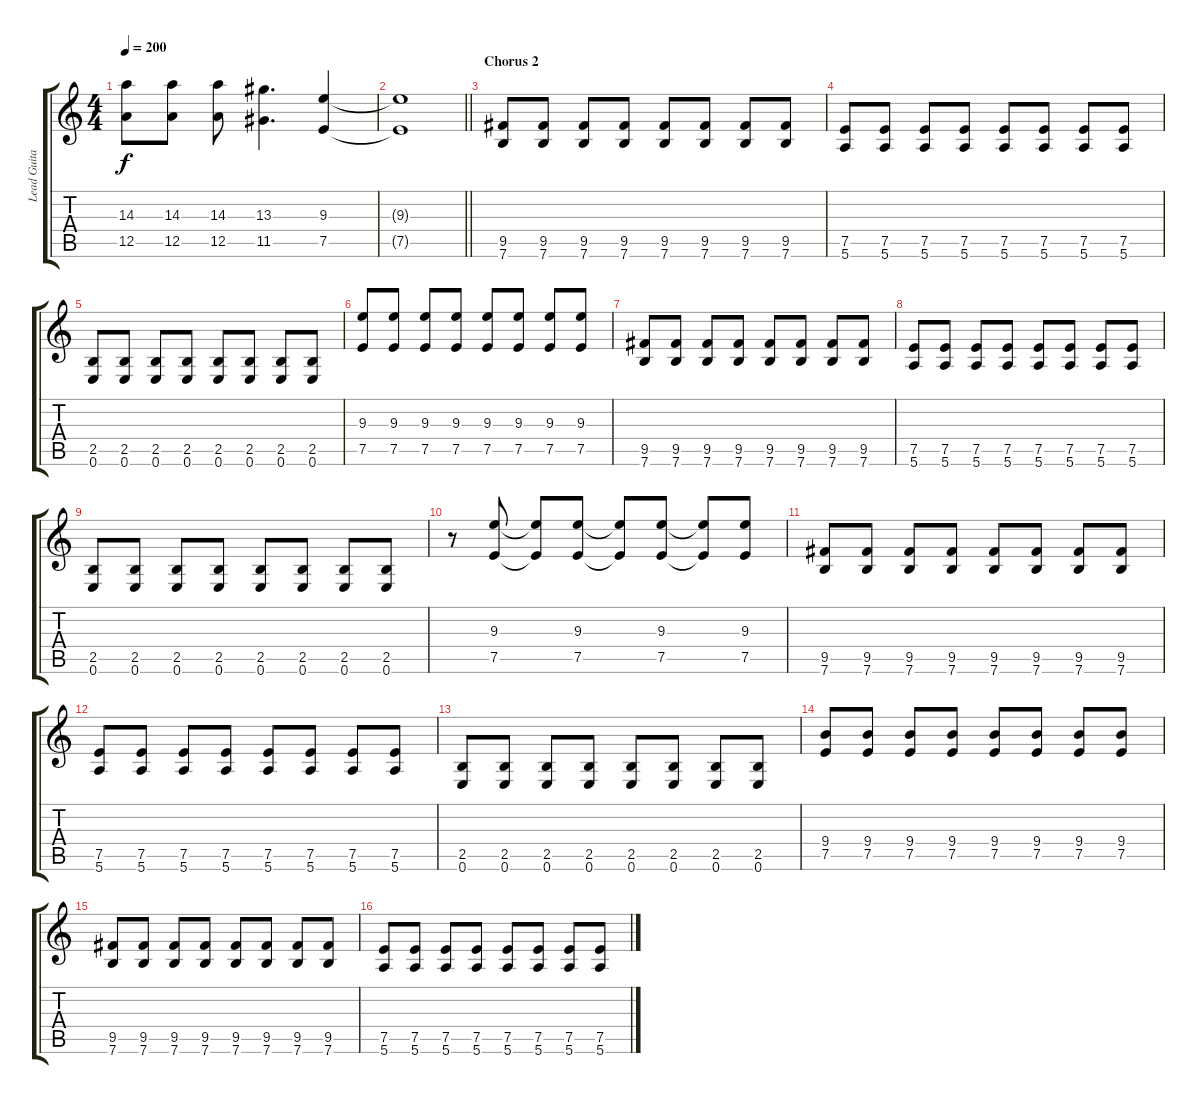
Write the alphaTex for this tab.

\track ("Lead Guitar" "Lead Guita") {instrument distortionguitar}
\staff {score tabs}
\tuning (E4 B3 G3 D3 A2 E2) {hide}
\ts (4 4)
\tempo 200
\clef g2
\ks c
(14.3 12.5).8{dy f} (14.3 12.5).8 (14.3 12.5).8 (13.3 11.5).4{d} (9.3 7.5).4 |
\barLineRight lightlight
(9.3{t} 7.5{t}).1 |
\section ("" "Chorus 2")
(9.5 7.6).8 (9.5 7.6).8 (9.5 7.6).8 (9.5 7.6).8 (9.5 7.6).8 (9.5 7.6).8 (9.5 7.6).8 (9.5 7.6).8 |
(7.5 5.6).8 (7.5 5.6).8 (7.5 5.6).8 (7.5 5.6).8 (7.5 5.6).8 (7.5 5.6).8 (7.5 5.6).8 (7.5 5.6).8 |
(2.5 0.6).8 (2.5 0.6).8 (2.5 0.6).8 (2.5 0.6).8 (2.5 0.6).8 (2.5 0.6).8 (2.5 0.6).8 (2.5 0.6).8 |
(9.3 7.5).8 (9.3 7.5).8 (9.3 7.5).8 (9.3 7.5).8 (9.3 7.5).8 (9.3 7.5).8 (9.3 7.5).8 (9.3 7.5).8 |
(9.5 7.6).8 (9.5 7.6).8 (9.5 7.6).8 (9.5 7.6).8 (9.5 7.6).8 (9.5 7.6).8 (9.5 7.6).8 (9.5 7.6).8 |
(7.5 5.6).8 (7.5 5.6).8 (7.5 5.6).8 (7.5 5.6).8 (7.5 5.6).8 (7.5 5.6).8 (7.5 5.6).8 (7.5 5.6).8 |
(2.5 0.6).8 (2.5 0.6).8 (2.5 0.6).8 (2.5 0.6).8 (2.5 0.6).8 (2.5 0.6).8 (2.5 0.6).8 (2.5 0.6).8 |
r.8 (9.3 7.5).8 (9.3{t} 7.5{t}).8 (9.3 7.5).8 (9.3{t} 7.5{t}).8 (9.3 7.5).8 (9.3{t} 7.5{t}).8 (9.3 7.5).8 |
(9.5 7.6).8 (9.5 7.6).8 (9.5 7.6).8 (9.5 7.6).8 (9.5 7.6).8 (9.5 7.6).8 (9.5 7.6).8 (9.5 7.6).8 |
(7.5 5.6).8 (7.5 5.6).8 (7.5 5.6).8 (7.5 5.6).8 (7.5 5.6).8 (7.5 5.6).8 (7.5 5.6).8 (7.5 5.6).8 |
(2.5 0.6).8 (2.5 0.6).8 (2.5 0.6).8 (2.5 0.6).8 (2.5 0.6).8 (2.5 0.6).8 (2.5 0.6).8 (2.5 0.6).8 |
(9.4 7.5).8 (9.4 7.5).8 (9.4 7.5).8 (9.4 7.5).8 (9.4 7.5).8 (9.4 7.5).8 (9.4 7.5).8 (9.4 7.5).8 |
(9.5 7.6).8 (9.5 7.6).8 (9.5 7.6).8 (9.5 7.6).8 (9.5 7.6).8 (9.5 7.6).8 (9.5 7.6).8 (9.5 7.6).8 |
(7.5 5.6).8 (7.5 5.6).8 (7.5 5.6).8 (7.5 5.6).8 (7.5 5.6).8 (7.5 5.6).8 (7.5 5.6).8 (7.5 5.6).8
